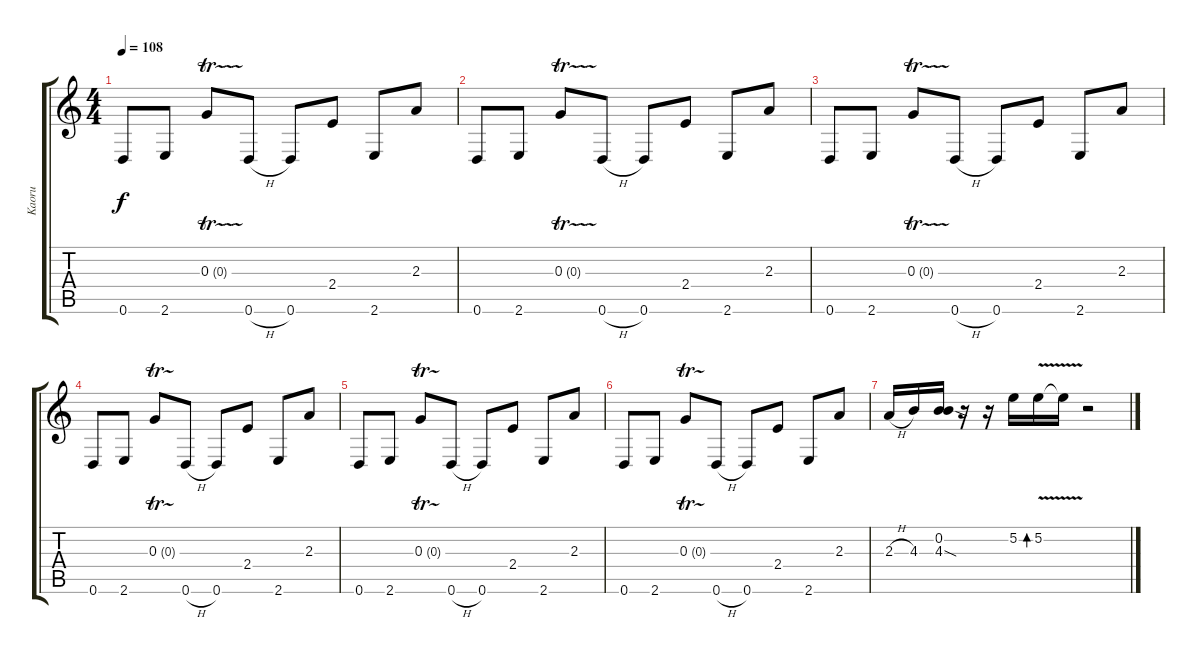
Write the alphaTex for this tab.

\track ("Kaoru" "Kaoru") {instrument overdrivenguitar}
\staff {score tabs}
\tuning (E4 B3 G3 D3 A2 D2) {hide}
\ts (4 4)
\tempo 108
\clef g2
\ks c
0.6.8{dy f} 2.6.8 0.3{tr (0 16)}.8 0.6{h}.8 0.6.8 2.4.8 2.6.8 2.3.8 |
0.6.8 2.6.8 0.3{tr (0 16)}.8 0.6{h}.8 0.6.8 2.4.8 2.6.8 2.3.8 |
0.6.8 2.6.8 0.3{tr (0 16)}.8 0.6{h}.8 0.6.8 2.4.8 2.6.8 2.3.8 |
0.6.8 2.6.8 0.3{tr (0 16)}.8 0.6{h}.8 0.6.8 2.4.8 2.6.8 2.3.8 |
0.6.8 2.6.8 0.3{tr (0 16)}.8 0.6{h}.8 0.6.8 2.4.8 2.6.8 2.3.8 |
0.6.8 2.6.8 0.3{tr (0 16)}.8 0.6{h}.8 0.6.8 2.4.8 2.6.8 2.3.8 |
2.3{h}.16{instrument electricguitarclean} 4.3.16{balance 5} (0.2 4.3{sod}).16 r.16{balance 3} r.16 5.2.16{balance 0} 5.2{v}.16{bd 60} 5.2{t}.16 r.2
